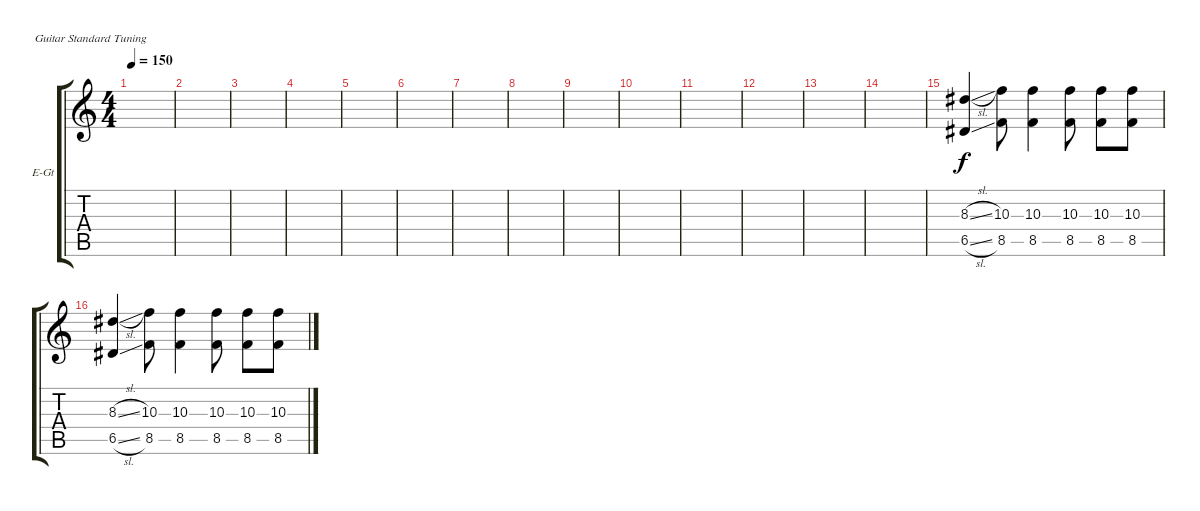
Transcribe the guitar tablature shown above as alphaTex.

\defaultSystemsLayout 4
\bracketExtendMode groupsimilarinstruments
\firstSystemTrackNameOrientation horizontal
\otherSystemsTrackNameOrientation horizontal
\track ("Electric Guitar" "E-Gt") {instrument overdrivenguitar}
\staff {score tabs}
\tuning (E4 B3 G3 D3 A2 E2)
\ts (4 4)
\tempo 150
\clef g2
\scale
0.333333
\ks c
|
\scale
0.333333 |
\scale
0.333333 |
\scale
0.333333 |
\scale
0.333333 |
\scale
0.333333 |
\scale
0.333333 |
\scale
0.333333 |
\scale
0.333333 |
\scale
0.333333 |
\scale
0.333333 |
\scale
0.333333 |
\scale
0.333333 |
\scale
0.333333 |
\scale
0.333333 (6.5{sl} 8.3{sl}).4 (8.5 10.3).8 (8.5 10.3).4 (8.5 10.3).8 (8.5 10.3).8 (8.5 10.3).8 |
\scale
0.333333 (6.5{sl} 8.3{sl}).4 (8.5 10.3).8 (8.5 10.3).4 (8.5 10.3).8 (8.5 10.3).8 (8.5 10.3).8
